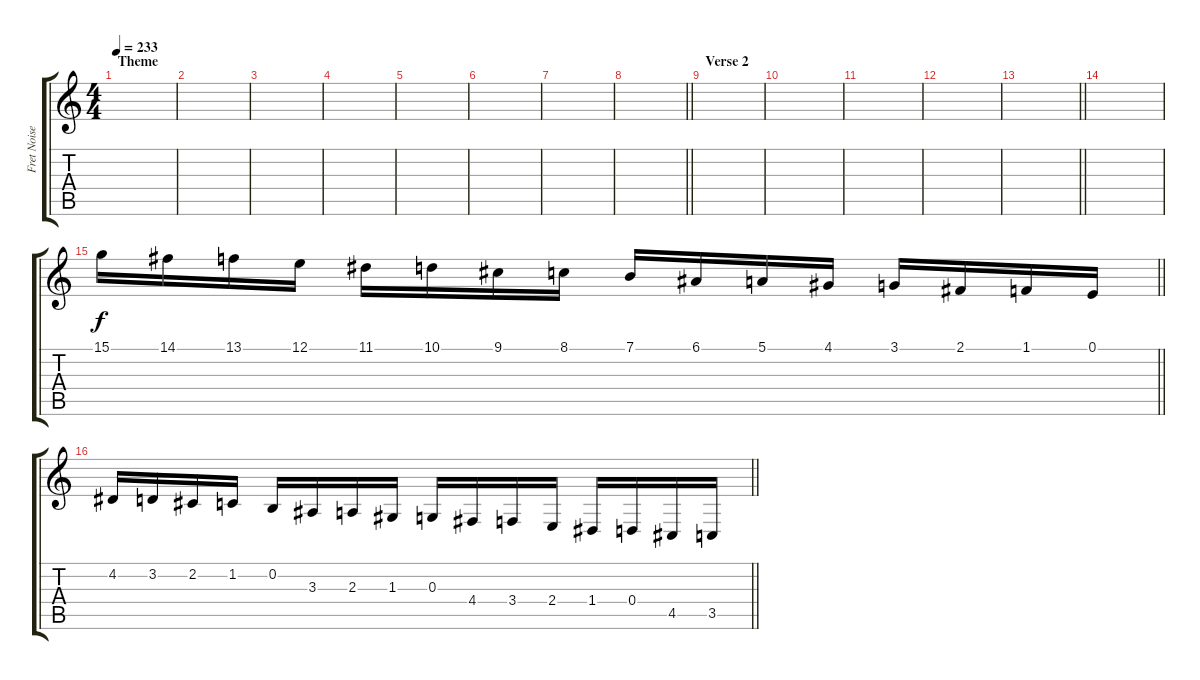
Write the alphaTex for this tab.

\track ("Fret Noise" "Fret Noise") {instrument guitarfretnoise}
\staff {score tabs}
\tuning (E4 B3 G3 D3 A2 E2) {hide}
\ts (4 4)
\section ("" "Theme")
\tempo 233
\clef g2
\ks c
|
|
|
|
|
|
|
\barLineRight lightlight
|
\section ("" "Verse 2")
|
|
|
|
\barLineRight lightlight
|
|
\barLineRight lightlight
15.1.16 14.1.16 13.1.16 12.1.16 11.1.16 10.1.16 9.1.16 8.1.16 7.1.16 6.1.16 5.1.16 4.1.16 3.1.16 2.1.16 1.1.16 0.1.16 |
\barLineRight lightlight
4.2.16 3.2.16 2.2.16 1.2.16 0.2.16 3.3.16 2.3.16 1.3.16 0.3.16 4.4.16 3.4.16 2.4.16 1.4.16 0.4.16 4.5.16 3.5.16
